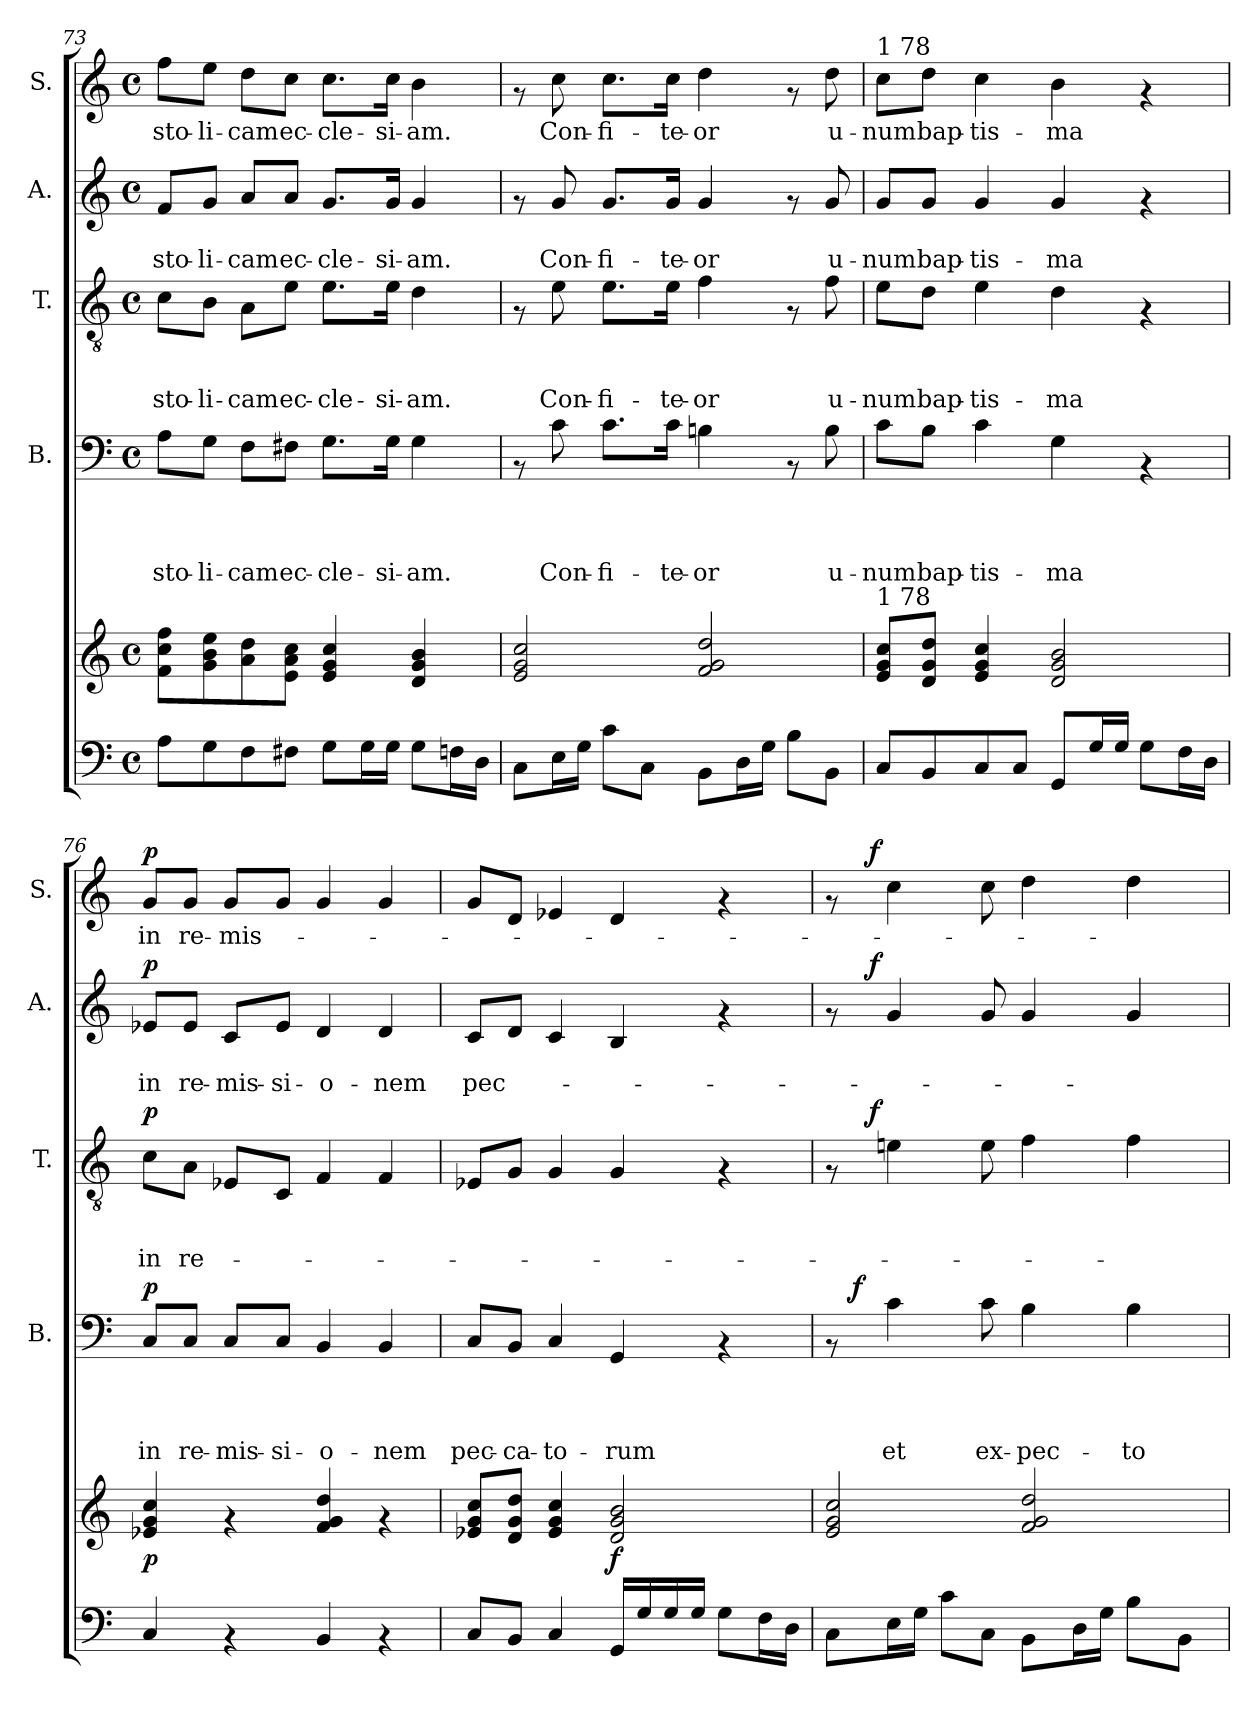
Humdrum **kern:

**kern	**kern	**dynam	**kern	**text	**text	**text	**text	**dynam	**kern	**text	**text	**text	**dynam	**kern	**text	**text	**dynam	**kern	**text	**dynam
*part6	*part5	*part5	*part4	*part4	*part4	*part4	*part4	*part4	*part3	*part3	*part3	*part3	*part3	*part2	*part2	*part2	*part2	*part1	*part1	*part1
*staff6	*staff5	*staff5	*staff4	*staff4	*staff4	*staff4	*staff4	*staff4	*staff3	*staff3	*staff3	*staff3	*staff3	*staff2	*staff2	*staff2	*staff2	*staff1	*staff1	*staff1
*	*	*	*I"B.	*	*	*	*	*	*I"T.	*	*	*	*	*I"A.	*	*	*	*I"S.	*	*
*	*	*	*I'B.	*	*	*	*	*	*I'T.	*	*	*	*	*I'A.	*	*	*	*I'S.	*	*
*clefF4	*clefG2	*	*clefF4	*	*	*	*	*	*clefGv2	*	*	*	*	*clefG2	*	*	*	*clefG2	*	*
*k[]	*k[]	*	*k[]	*	*	*	*	*	*k[]	*	*	*	*	*k[]	*	*	*	*k[]	*	*
*C:	*C:	*	*C:	*	*	*	*	*	*C:	*	*	*	*	*C:	*	*	*	*C:	*	*
*M4/4	*M4/4	*	*M4/4	*	*	*	*	*	*M4/4	*	*	*	*	*M4/4	*	*	*	*M4/4	*	*
*met(c)	*met(c)	*	*met(c)	*	*	*	*	*	*met(c)	*	*	*	*	*met(c)	*	*	*	*met(c)	*	*
=73	=73	=73	=73	=73	=73	=73	=73	=73	=73	=73	=73	=73	=73	=73	=73	=73	=73	=73	=73	=73
!	!	!	!	!	!	!	!LO:LY:b	!	!	!	!	!LO:LY:b	!	!	!	!LO:LY:b	!	!	!LO:LY:b	!
8A\L	8f\ 8cc\ 8ff\L	.	8A\L	.	.	.	-sto-	.	8c\L	.	.	-sto-	.	8f/L	.	-sto-	.	8ff\L	-sto-	.
!	!	!	!	!	!	!	!LO:LY:b	!	!	!	!	!LO:LY:b	!	!	!	!LO:LY:b	!	!	!LO:LY:b	!
8G\	8g\ 8b\ 8ee\	.	8G\J	.	.	.	-li-	.	8B\J	.	.	-li-	.	8g/J	.	-li-	.	8ee\J	-li-	.
!	!	!	!	!	!	!	!LO:LY:b	!	!	!	!	!LO:LY:b	!	!	!	!LO:LY:b	!	!	!LO:LY:b	!
8F\	8a\ 8dd\	.	8F\L	.	.	.	-cam	.	8A\L	.	.	-cam	.	8a/L	.	-cam	.	8dd\L	-cam	.
!	!	!	!	!	!	!	!LO:LY:b	!	!	!	!	!LO:LY:b	!	!	!	!LO:LY:b	!	!	!LO:LY:b	!
8F#X\J	8e\ 8a\ 8cc\J	.	8F#X\J	.	.	.	ec-	.	8e\J	.	.	ec-	.	8a/J	.	ec-	.	8cc\J	ec-	.
!	!	!	!	!	!	!	!LO:LY:b	!	!	!	!	!LO:LY:b	!	!	!	!LO:LY:b	!	!	!LO:LY:b	!
8G\L	4e/ 4g/ 4cc/	.	8.G\L	.	.	.	-cle-	.	8.e\L	.	.	-cle-	.	8.g/L	.	-cle-	.	8.cc\L	-cle-	.
16G\L	.	.	.	.	.	.	.	.	.	.	.	.	.	.	.	.	.	.	.	.
!	!	!	!	!	!	!	!LO:LY:b	!	!	!	!	!LO:LY:b	!	!	!	!LO:LY:b	!	!	!LO:LY:b	!
16G\JJ	.	.	16G\Jk	.	.	.	-si-	.	16e\Jk	.	.	-si-	.	16g/Jk	.	-si-	.	16cc\Jk	-si-	.
!	!	!	!	!	!	!	!LO:LY:b	!	!	!	!	!LO:LY:b	!	!	!	!LO:LY:b	!	!	!LO:LY:b	!
8G\L	4d/ 4g/ 4b/	.	4G\	.	.	.	-am.	.	4d\	.	.	-am.	.	4g/	.	-am.	.	4b\	-am.	.
16Fn\L	.	.	.	.	.	.	.	.	.	.	.	.	.	.	.	.	.	.	.	.
16D\JJ	.	.	.	.	.	.	.	.	.	.	.	.	.	.	.	.	.	.	.	.
=74	=74	=74	=74	=74	=74	=74	=74	=74	=74	=74	=74	=74	=74	=74	=74	=74	=74	=74	=74	=74
8C\L	2e/ 2g/ 2cc/	.	8rAA	.	.	.	.	.	8rF	.	.	.	.	8rf	.	.	.	8rf	.	.
!	!	!	!	!	!	!	!LO:LY:b	!	!	!	!	!LO:LY:b	!	!	!	!LO:LY:b	!	!	!LO:LY:b	!
16E\L	.	.	8c\	.	.	.	Con-	.	8e\	.	.	Con-	.	8g/	.	Con-	.	8cc\	Con-	.
16G\JJ	.	.	.	.	.	.	.	.	.	.	.	.	.	.	.	.	.	.	.	.
!	!	!	!	!	!	!	!LO:LY:b	!	!	!	!	!LO:LY:b	!	!	!	!LO:LY:b	!	!	!LO:LY:b	!
8c\L	.	.	8.c\L	.	.	.	-fi-	.	8.e\L	.	.	-fi-	.	8.g/L	.	-fi-	.	8.cc\L	-fi-	.
8C\J	.	.	.	.	.	.	.	.	.	.	.	.	.	.	.	.	.	.	.	.
!	!	!	!	!	!	!	!LO:LY:b	!	!	!	!	!LO:LY:b	!	!	!	!LO:LY:b	!	!	!LO:LY:b	!
.	.	.	16c\Jk	.	.	.	-te-	.	16e\Jk	.	.	-te-	.	16g/Jk	.	-te-	.	16cc\Jk	-te-	.
!	!	!	!	!	!	!	!LO:LY:b	!	!	!	!	!LO:LY:b	!	!	!	!LO:LY:b	!	!	!LO:LY:b	!
8BB\L	2f/ 2g/ 2dd/	.	4Bn\	.	.	.	-or	.	4f\	.	.	-or	.	4g/	.	-or	.	4dd\	-or	.
16D\L	.	.	.	.	.	.	.	.	.	.	.	.	.	.	.	.	.	.	.	.
16G\JJ	.	.	.	.	.	.	.	.	.	.	.	.	.	.	.	.	.	.	.	.
8B\L	.	.	8rAA	.	.	.	.	.	8rF	.	.	.	.	8rf	.	.	.	8rf	.	.
!	!	!	!	!	!	!	!LO:LY:b	!	!	!	!	!LO:LY:b	!	!	!	!LO:LY:b	!	!	!LO:LY:b	!
8BB\J	.	.	8B\	.	.	.	u-	.	8f\	.	.	u-	.	8g/	.	u-	.	8dd\	u-	.
!!LO:LB:g=z
=75	=75	=75	=75	=75	=75	=75	=75	=75	=75	=75	=75	=75	=75	=75	=75	=75	=75	=75	=75	=75
!	!	!	!	!	!	!	!	!	!	!	!	!	!	!	!	!	!	!LO:TX:a:t=1 78	!	!
!	!LO:TX:a:t=1 78	!	!	!	!	!	!	!	!	!	!	!	!	!	!	!	!	!	!	!
!	!	!	!	!	!	!	!LO:LY:b	!	!	!	!	!LO:LY:b	!	!	!	!LO:LY:b	!	!	!LO:LY:b	!
8C/L	8e/ 8g/ 8cc/L	.	8c\L	.	.	.	-num	.	8e\L	.	.	-num	.	8g/L	.	-num	.	8cc\L	-num	.
!	!	!	!	!	!	!	!LO:LY:b	!	!	!	!	!LO:LY:b	!	!	!	!LO:LY:b	!	!	!LO:LY:b	!
8BB/	8d/ 8g/ 8dd/J	.	8B\J	.	.	.	bap-	.	8d\J	.	.	bap-	.	8g/J	.	bap-	.	8dd\J	bap-	.
!	!	!	!	!	!	!	!LO:LY:b	!	!	!	!	!LO:LY:b	!	!	!	!LO:LY:b	!	!	!LO:LY:b	!
8C/	4e/ 4g/ 4cc/	.	4c\	.	.	.	-tis-	.	4e\	.	.	-tis-	.	4g/	.	-tis-	.	4cc\	-tis-	.
8C/J	.	.	.	.	.	.	.	.	.	.	.	.	.	.	.	.	.	.	.	.
!	!	!	!	!	!	!	!LO:LY:b	!	!	!	!	!LO:LY:b	!	!	!	!LO:LY:b	!	!	!LO:LY:b	!
8GG/L	2d/ 2g/ 2b/	.	4G\	.	.	.	-ma	.	4d\	.	.	-ma	.	4g/	.	-ma	.	4b\	-ma	.
16G/L	.	.	.	.	.	.	.	.	.	.	.	.	.	.	.	.	.	.	.	.
16G/JJ	.	.	.	.	.	.	.	.	.	.	.	.	.	.	.	.	.	.	.	.
8G\L	.	.	4rAA	.	.	.	.	.	4rF	.	.	.	.	4rf	.	.	.	4rf	.	.
16F\L	.	.	.	.	.	.	.	.	.	.	.	.	.	.	.	.	.	.	.	.
16D\JJ	.	.	.	.	.	.	.	.	.	.	.	.	.	.	.	.	.	.	.	.
=76	=76	=76	=76	=76	=76	=76	=76	=76	=76	=76	=76	=76	=76	=76	=76	=76	=76	=76	=76	=76
!	!	!LO:DY:b	!	!	!	!	!LO:LY:b	!LO:DY:a	!	!	!	!LO:LY:b	!LO:DY:a	!	!	!LO:LY:b	!LO:DY:a	!	!LO:LY:b	!LO:DY:a
4C/	4e-X/ 4g/ 4cc/	p	8C/L	.	.	.	in	p	8c\L	.	.	in	p	8e-X/L	.	in	p	8g/L	in	p
!	!	!	!	!	!	!	!LO:LY:b	!	!	!	!	!LO:LY:b	!	!	!	!LO:LY:b	!	!	!LO:LY:b	!
.	.	.	8C/J	.	.	.	re-	.	8A\J	.	.	re-	.	8e-/J	.	re-	.	8g/J	re-	.
!	!	!	!	!	!	!	!LO:LY:b	!	!	!	!	!	!	!	!	!LO:LY:b	!	!	!LO:LY:b	!
4rAA	4rf	.	8C/L	.	.	.	-mis-	.	8E-X/L	.	.	.	.	8c/L	.	-mis-	.	8g/L	-mis-	.
!	!	!	!	!	!	!	!LO:LY:b	!	!	!	!	!	!	!	!	!LO:LY:b	!	!	!	!
.	.	.	8C/J	.	.	.	-si-	.	8C/J	.	.	.	.	8e-/J	.	-si-	.	8g/J	.	.
!	!	!	!	!	!	!	!LO:LY:b	!	!	!	!	!	!	!	!	!LO:LY:b	!	!	!	!
4BB/	4f/ 4g/ 4dd/	.	4BB/	.	.	.	-o-	.	4F/	.	.	.	.	4d/	.	-o-	.	4g/	.	.
!	!	!	!	!	!	!	!LO:LY:b	!	!	!	!	!	!	!	!	!LO:LY:b	!	!	!	!
4rAA	4rf	.	4BB/	.	.	.	-nem	.	4F/	.	.	.	.	4d/	.	-nem	.	4g/	.	.
=77	=77	=77	=77	=77	=77	=77	=77	=77	=77	=77	=77	=77	=77	=77	=77	=77	=77	=77	=77	=77
!	!	!	!	!	!	!	!LO:LY:b	!	!	!	!	!	!	!	!	!LO:LY:b	!	!	!	!
8C/L	8e-X/ 8g/ 8cc/L	.	8C/L	.	.	.	pec-	.	8E-X/L	.	.	.	.	8c/L	.	pec-	.	8g/L	.	.
!	!	!	!	!	!	!	!LO:LY:b	!	!	!	!	!	!	!	!	!	!	!	!	!
8BB/J	8d/ 8g/ 8dd/J	.	8BB/J	.	.	.	-ca-	.	8G/J	.	.	.	.	8d/J	.	.	.	8d/J	.	.
!	!	!	!	!	!	!	!LO:LY:b	!	!	!	!	!	!	!	!	!	!	!	!	!
4C/	4e-/ 4g/ 4cc/	.	4C/	.	.	.	-to-	.	4G/	.	.	.	.	4c/	.	.	.	4e-X/	.	.
!	!	!LO:DY:b	!	!	!	!	!LO:LY:b	!	!	!	!	!	!	!	!	!	!	!	!	!
16GG/LL	2d/ 2g/ 2b/	f	4GG/	.	.	.	-rum	.	4G/	.	.	.	.	4B/	.	.	.	4d/	.	.
16G/	.	.	.	.	.	.	.	.	.	.	.	.	.	.	.	.	.	.	.	.
16G/	.	.	.	.	.	.	.	.	.	.	.	.	.	.	.	.	.	.	.	.
16G/JJ	.	.	.	.	.	.	.	.	.	.	.	.	.	.	.	.	.	.	.	.
8G\L	.	.	4rAA	.	.	.	.	.	4rF	.	.	.	.	4rf	.	.	.	4rf	.	.
16F\L	.	.	.	.	.	.	.	.	.	.	.	.	.	.	.	.	.	.	.	.
16D\JJ	.	.	.	.	.	.	.	.	.	.	.	.	.	.	.	.	.	.	.	.
=78	=78	=78	=78	=78	=78	=78	=78	=78	=78	=78	=78	=78	=78	=78	=78	=78	=78	=78	=78	=78
*	*	*	*^	*	*	*	*	*	*^	*	*	*	*	*^	*	*	*	*^	*	*
8C\L	2e/ 2g/ 2cc/	.	8rAA	16ryy	.	.	.	.	.	8rF	16.ryy	.	.	.	.	8rf	16.ryy	.	.	.	8rf	16.ryy	.	.
!	!	!	!	!	!	!	!	!	!LO:DY:a	!	!	!	!	!	!	!	!	!	!	!	!	!	!	!
.	.	.	.	2...ryy	.	.	.	.	f	.	.	.	.	.	.	.	.	.	.	.	.	.	.	.
!	!	!	!	!	!	!	!	!	!	!	!	!	!	!	!LO:DY:a	!	!	!	!	!LO:DY:a	!	!	!	!LO:DY:a
.	.	.	.	.	.	.	.	.	.	.	2ryy	.	.	.	f	.	2ryy	.	.	f	.	2ryy	.	f
!	!	!	!	!	!	!	!	!LO:LY:b	!	!	!	!	!	!	!	!	!	!	!	!	!	!	!	!
16E\L	.	.	4c\	.	.	.	.	et	.	4en\	.	.	.	.	.	4g/	.	.	.	.	4cc\	.	.	.
16G\JJ	.	.	.	.	.	.	.	.	.	.	.	.	.	.	.	.	.	.	.	.	.	.	.	.
8c\L	.	.	.	.	.	.	.	.	.	.	.	.	.	.	.	.	.	.	.	.	.	.	.	.
!	!	!	!	!	!	!	!	!LO:LY:b	!	!	!	!	!	!	!	!	!	!	!	!	!	!	!	!
8C\J	.	.	8c\	.	.	.	.	ex-	.	8e\	.	.	.	.	.	8g/	.	.	.	.	8cc\	.	.	.
!	!	!	!	!	!	!	!	!LO:LY:b	!	!	!	!	!	!	!	!	!	!	!	!	!	!	!	!
8BB\L	2f/ 2g/ 2dd/	.	4B\	.	.	.	.	-pec-	.	4f\	.	.	.	.	.	4g/	.	.	.	.	4dd\	.	.	.
.	.	.	.	.	.	.	.	.	.	.	4ryy	.	.	.	.	.	4ryy	.	.	.	.	4ryy	.	.
16D\L	.	.	.	.	.	.	.	.	.	.	.	.	.	.	.	.	.	.	.	.	.	.	.	.
16G\JJ	.	.	.	.	.	.	.	.	.	.	.	.	.	.	.	.	.	.	.	.	.	.	.	.
!	!	!	!	!	!	!	!	!LO:LY:b	!	!	!	!	!	!	!	!	!	!	!	!	!	!	!	!
8B\L	.	.	4B\	.	.	.	.	-to	.	4f\	.	.	.	.	.	4g/	.	.	.	.	4dd\	.	.	.
.	.	.	.	.	.	.	.	.	.	.	8ryy	.	.	.	.	.	8ryy	.	.	.	.	8ryy	.	.
8BB\J	.	.	.	.	.	.	.	.	.	.	.	.	.	.	.	.	.	.	.	.	.	.	.	.
.	.	.	.	.	.	.	.	.	.	.	32ryy	.	.	.	.	.	32ryy	.	.	.	.	32ryy	.	.
*	*	*	*v	*v	*	*	*	*	*	*	*	*	*	*	*	*v	*v	*	*	*	*v	*v	*	*
*	*	*	*	*	*	*	*	*	*v	*v	*	*	*	*	*	*	*	*	*	*	*
=	=	=	=	=	=	=	=	=	=	=	=	=	=	=	=	=	=	=	=	=
*-	*-	*-	*-	*-	*-	*-	*-	*-	*-	*-	*-	*-	*-	*-	*-	*-	*-	*-	*-	*-
